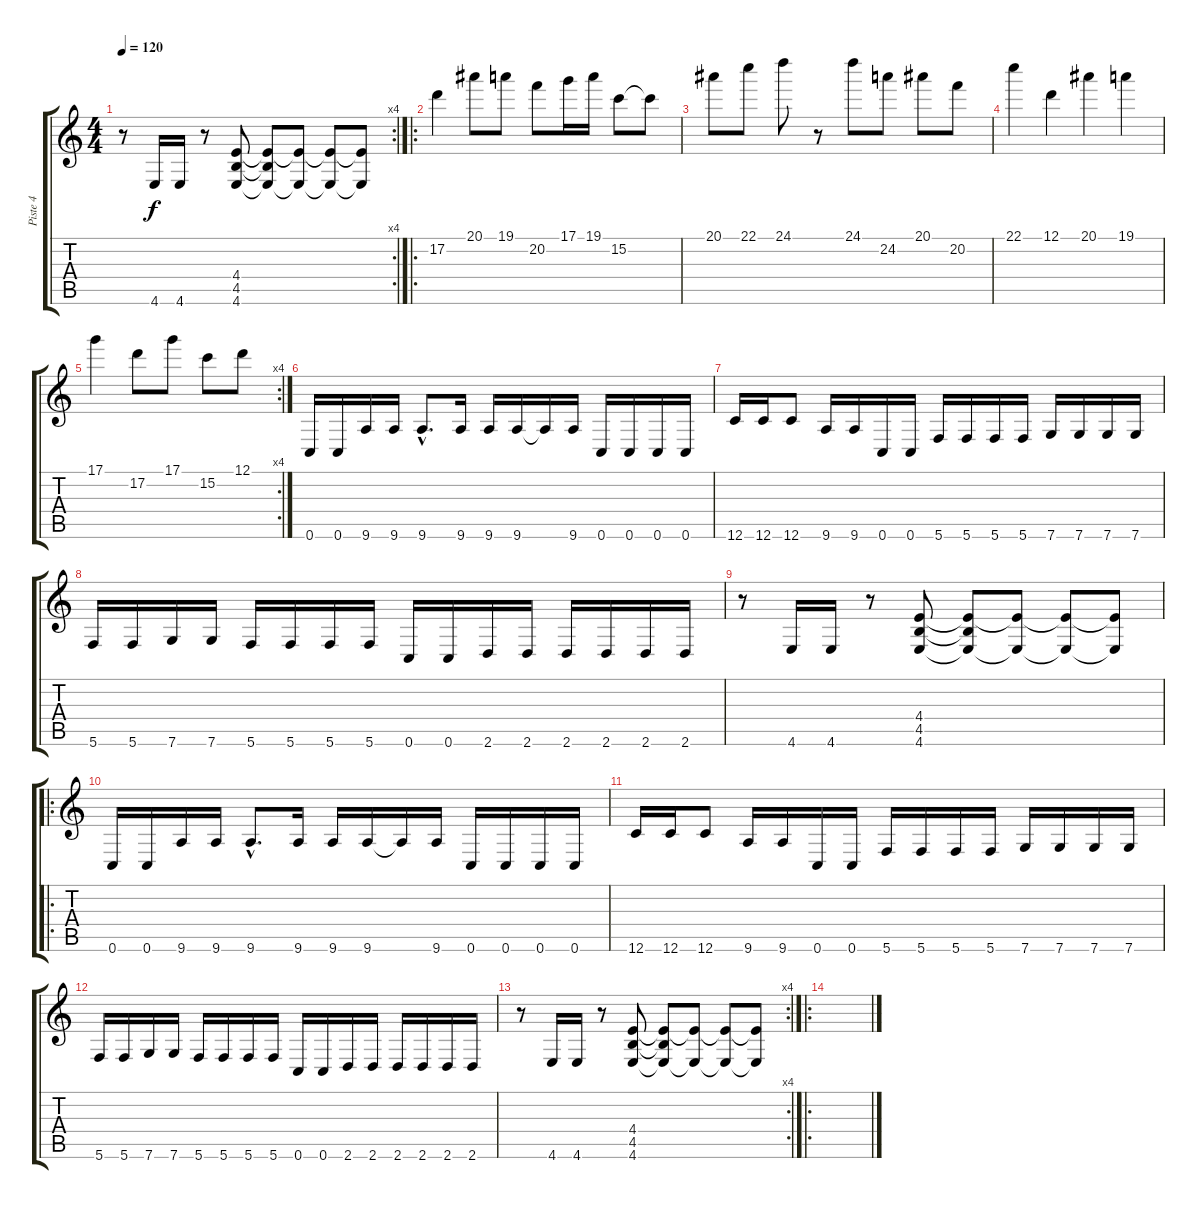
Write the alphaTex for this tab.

\track ("Piste 4" "Piste 4") {instrument distortionguitar}
\staff {score tabs}
\tuning (D4 A3 F3 C3 G2 C2) {hide}
\rc 4
\ts (4 4)
\tempo 120
\clef g2
\ks c
r.8{dy f} 4.6.16 4.6.16 r.8 (4.4 4.5 4.6).8 (4.4{t} 4.5{t} 4.6{t}).8 (4.4{t} 4.6{t}).8 (4.4{t} 4.6{t}).8 (4.4{t} 4.6{t}).8 |
\ro
17.2.4 20.1.8 19.1.8 20.2.8 17.1.16 19.1.16 15.2.8 15.2{t}.8 |
20.1.8 22.1.8 24.1.8 r.8 24.1.8 24.2.8 20.1.8 20.2.8 |
22.1.4 12.1.4 20.1.4 19.1.4 |
\rc 4
17.1.4 17.2.8 17.1.8 15.2.8 12.1.8 |
0.6.16 0.6.16 9.6.16 9.6.16 9.6{hac}.8{d} 9.6.16 9.6.16 9.6.16 9.6{t}.16 9.6.16 0.6.16 0.6.16 0.6.16 0.6.16 |
12.6.16 12.6.16 12.6.8 9.6.16 9.6.16 0.6.16 0.6.16 5.6.16 5.6.16 5.6.16 5.6.16 7.6.16 7.6.16 7.6.16 7.6.16 |
5.6.16 5.6.16 7.6.16 7.6.16 5.6.16 5.6.16 5.6.16 5.6.16 0.6.16 0.6.16 2.6.16 2.6.16 2.6.16 2.6.16 2.6.16 2.6.16 |
r.8 4.6.16 4.6.16 r.8 (4.4 4.5 4.6).8 (4.4{t} 4.5{t} 4.6{t}).8 (4.4{t} 4.6{t}).8 (4.4{t} 4.6{t}).8 (4.4{t} 4.6{t}).8 |
\ro
0.6.16 0.6.16 9.6.16 9.6.16 9.6{hac}.8{d} 9.6.16 9.6.16 9.6.16 9.6{t}.16 9.6.16 0.6.16 0.6.16 0.6.16 0.6.16 |
12.6.16 12.6.16 12.6.8 9.6.16 9.6.16 0.6.16 0.6.16 5.6.16 5.6.16 5.6.16 5.6.16 7.6.16 7.6.16 7.6.16 7.6.16 |
5.6.16 5.6.16 7.6.16 7.6.16 5.6.16 5.6.16 5.6.16 5.6.16 0.6.16 0.6.16 2.6.16 2.6.16 2.6.16 2.6.16 2.6.16 2.6.16 |
\rc 4
r.8 4.6.16 4.6.16 r.8 (4.4 4.5 4.6).8 (4.4{t} 4.5{t} 4.6{t}).8 (4.4{t} 4.6{t}).8 (4.4{t} 4.6{t}).8 (4.4{t} 4.6{t}).8 |
\ro
